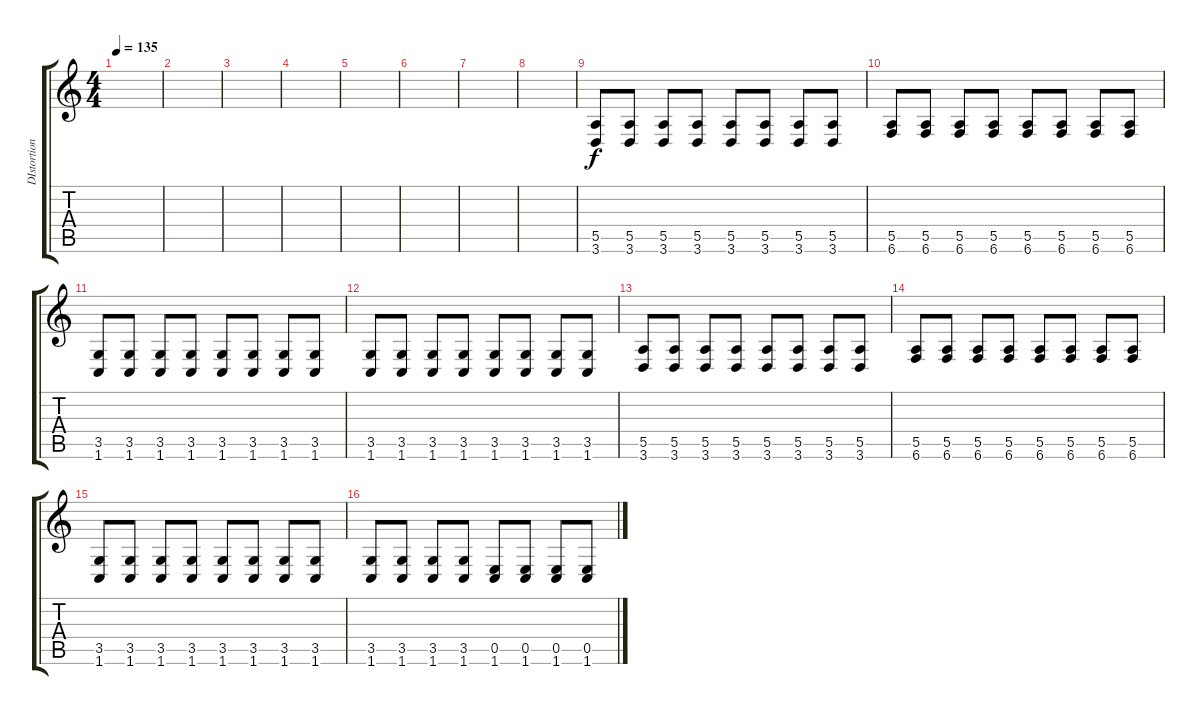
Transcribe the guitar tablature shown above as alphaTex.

\track ("DIstortion" "DIstortion") {instrument distortionguitar}
\staff {score tabs}
\tuning (B3 Gb3 D3 A2 E2 B1) {hide}
\ts (4 4)
\tempo 135
\clef g2
\ks c
|
|
|
|
|
|
|
|
(5.5 3.6).8 (5.5 3.6).8 (5.5 3.6).8 (5.5 3.6).8 (5.5 3.6).8 (5.5 3.6).8 (5.5 3.6).8 (5.5 3.6).8 |
(5.5 6.6).8 (5.5 6.6).8 (5.5 6.6).8 (5.5 6.6).8 (5.5 6.6).8 (5.5 6.6).8 (5.5 6.6).8 (5.5 6.6).8 |
(3.5 1.6).8 (3.5 1.6).8 (3.5 1.6).8 (3.5 1.6).8 (3.5 1.6).8 (3.5 1.6).8 (3.5 1.6).8 (3.5 1.6).8 |
(3.5 1.6).8 (3.5 1.6).8 (3.5 1.6).8 (3.5 1.6).8 (3.5 1.6).8 (3.5 1.6).8 (3.5 1.6).8 (3.5 1.6).8 |
(5.5 3.6).8 (5.5 3.6).8 (5.5 3.6).8 (5.5 3.6).8 (5.5 3.6).8 (5.5 3.6).8 (5.5 3.6).8 (5.5 3.6).8 |
(5.5 6.6).8 (5.5 6.6).8 (5.5 6.6).8 (5.5 6.6).8 (5.5 6.6).8 (5.5 6.6).8 (5.5 6.6).8 (5.5 6.6).8 |
(3.5 1.6).8 (3.5 1.6).8 (3.5 1.6).8 (3.5 1.6).8 (3.5 1.6).8 (3.5 1.6).8 (3.5 1.6).8 (3.5 1.6).8 |
(3.5 1.6).8 (3.5 1.6).8 (3.5 1.6).8 (3.5 1.6).8 (0.5 1.6).8 (0.5 1.6).8 (0.5 1.6).8 (0.5 1.6).8
